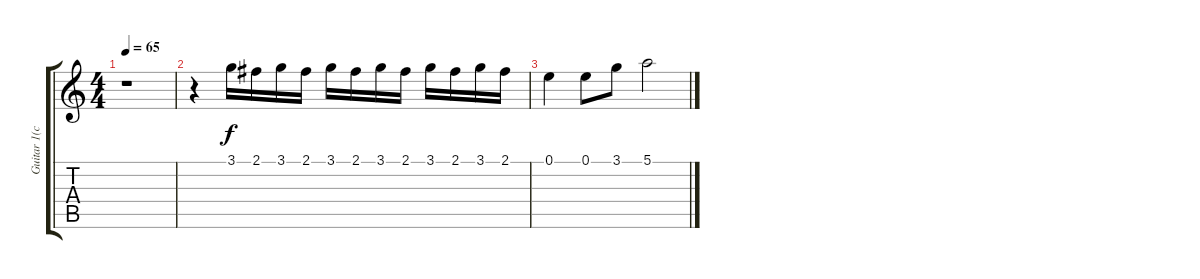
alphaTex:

\track ("Guitar 1(clean)" "Guitar 1(c") {instrument electricguitarclean}
\staff {score tabs}
\tuning (E4 B3 G3 D3 A2 E2) {hide}
\ts (4 4)
\tempo 65
\clef g2
\ks c
r.1{dy f} |
r.4 3.1.16{instrument overdrivenguitar} 2.1.16 3.1.16 2.1.16 3.1.16 2.1.16 3.1.16 2.1.16 3.1.16 2.1.16 3.1.16 2.1.16 |
0.1.4 0.1.8 3.1.8 5.1.2{instrument electricguitarjazz}
